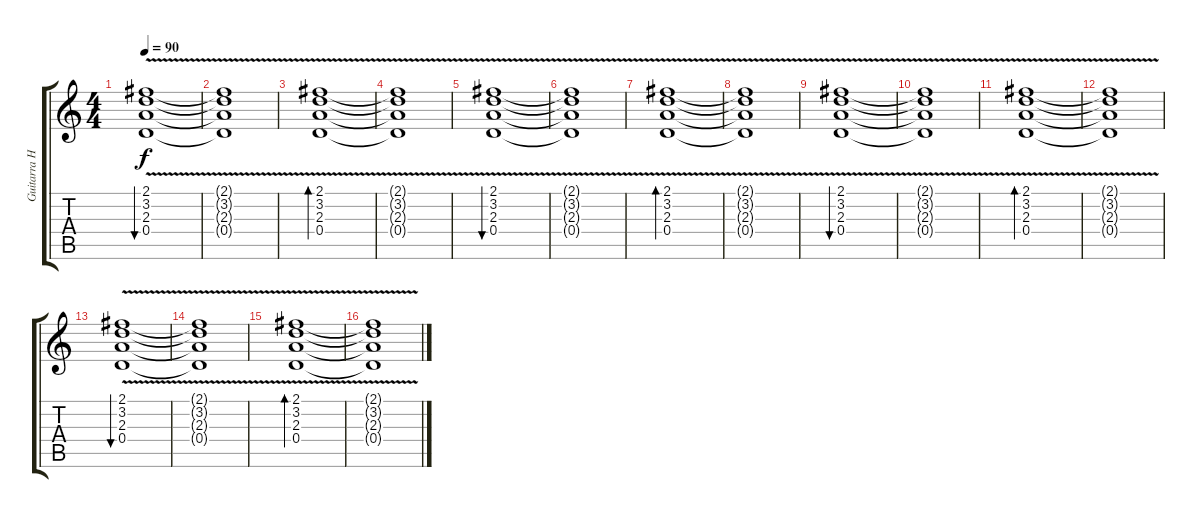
\track ("Guitarra Harm" "Guitarra H") {instrument overdrivenguitar}
\staff {score tabs}
\tuning (E4 B3 G3 D3 A2 E2) {hide}
\ts (4 4)
\tempo 90
\clef g2
\ks c
(2.1 3.2{v} 2.3{v} 0.4).1{bu 480 dy f} |
(2.1{t} 3.2{t} 2.3{t} 0.4{t}).1 |
(2.1 3.2{v} 2.3{v} 0.4).1{bd 480} |
(2.1{t} 3.2{t} 2.3{t} 0.4{t}).1 |
(2.1 3.2{v} 2.3{v} 0.4).1{bu 480} |
(2.1{t} 3.2{t} 2.3{t} 0.4{t}).1 |
(2.1 3.2{v} 2.3{v} 0.4).1{bd 480} |
(2.1{t} 3.2{t} 2.3{t} 0.4{t}).1 |
(2.1 3.2{v} 2.3{v} 0.4).1{bu 480} |
(2.1{t} 3.2{t} 2.3{t} 0.4{t}).1 |
(2.1 3.2{v} 2.3{v} 0.4).1{bd 480} |
(2.1{t} 3.2{t} 2.3{t} 0.4{t}).1 |
(2.1 3.2{v} 2.3{v} 0.4).1{bu 480} |
(2.1{t} 3.2{t} 2.3{t} 0.4{t}).1 |
(2.1 3.2{v} 2.3{v} 0.4).1{bd 480} |
(2.1{t} 3.2{t} 2.3{t} 0.4{t}).1
